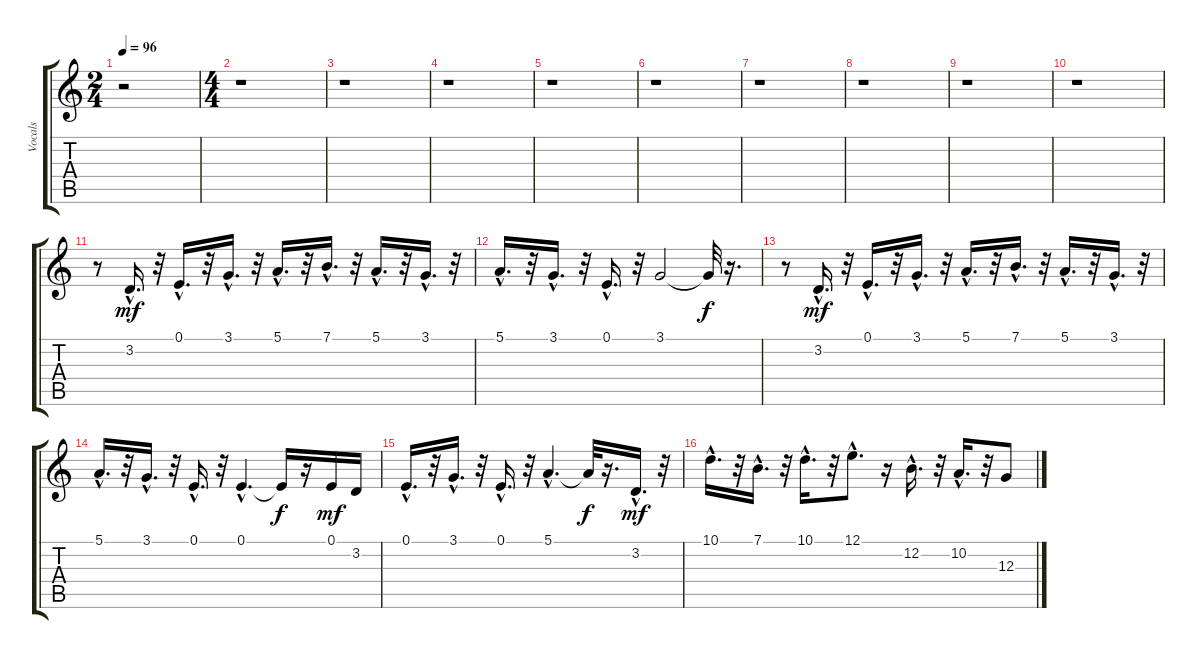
\track ("Vocals" "Vocals") {instrument flute}
\staff {score tabs}
\tuning (E4 B3 G3 D3 A2 E2) {hide}
\ts (2 4)
\tempo 96
\clef g2
\ks c
r.2{dy mf instrument flute} |
\ts (4 4)
r.1 |
r.1 |
r.1 |
r.1 |
r.1 |
r.1 |
r.1 |
r.1 |
r.1 |
r.8 3.2{hac}.16{d} r.32 0.1{hac}.16{d} r.32 3.1{hac}.16{d} r.32 5.1{hac}.16{d} r.32 7.1{hac}.16{d} r.32 5.1{hac}.16{d} r.32 3.1{hac}.16{d} r.32 |
5.1{hac}.16{d} r.32 3.1{hac}.16{d} r.32 0.1{hac}.16{d} r.32 3.1.2 3.1{t}.32{dy f} r.16{d} |
r.8 3.2{hac}.16{d dy mf} r.32 0.1{hac}.16{d} r.32 3.1{hac}.16{d} r.32 5.1{hac}.16{d} r.32 7.1{hac}.16{d} r.32 5.1{hac}.16{d} r.32 3.1{hac}.16{d} r.32 |
5.1{hac}.16{d} r.32 3.1{hac}.16{d} r.32 0.1{hac}.16{d} r.32 0.1{hac}.4{d} 0.1{t}.16{dy f} r.16 0.1.16{dy mf} 3.2.16 |
0.1{hac}.16{d} r.32 3.1{hac}.16{d} r.32 0.1{hac}.16{d} r.32 5.1{hac}.4{d} 5.1{t}.32{dy f} r.16{d} 3.2{hac}.16{d dy mf} r.32 |
10.1{hac}.16{d} r.32 7.1{hac}.16{d} r.32 10.1{hac}.16{d} r.32 12.1{hac}.8{d} r.16 12.2{hac}.16{d} r.32 10.2{hac}.16{d} r.32 12.3.8
